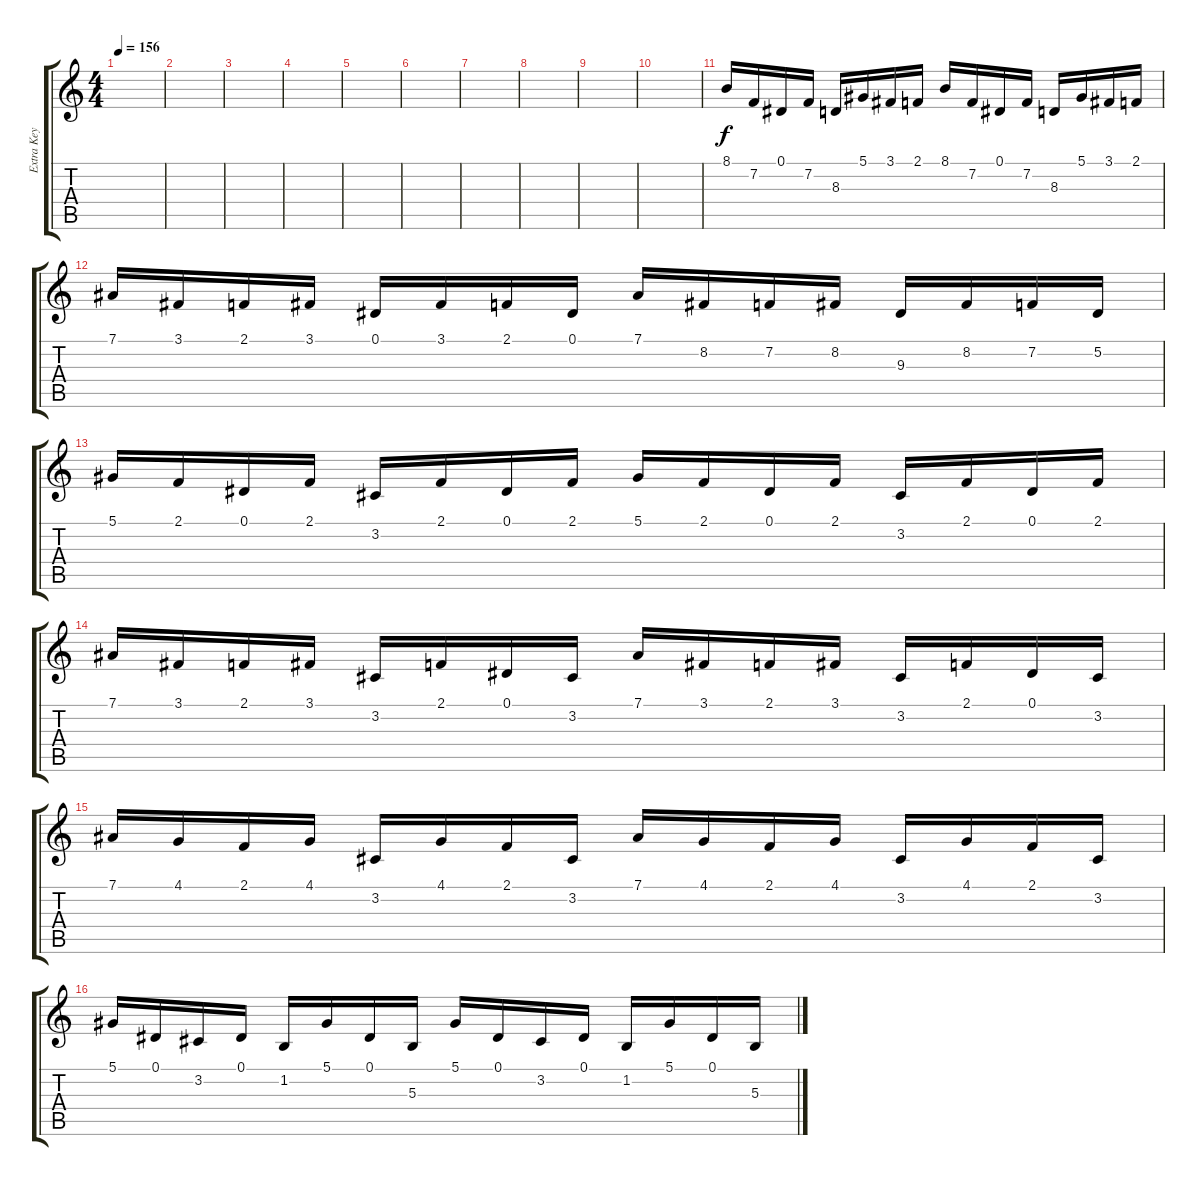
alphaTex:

\track ("Extra Key" "Extra Key") {instrument harpsichord}
\staff {score tabs}
\tuning (Eb4 Bb3 Gb3 Db3 Ab2 Eb2) {hide}
\ts (4 4)
\tempo 156
\clef g2
\ks c
|
|
|
|
|
|
|
|
|
|
8.1.16{volume 16 instrument harpsichord} 7.2.16 0.1.16 7.2.16 8.3.16 5.1.16 3.1.16 2.1.16 8.1.16 7.2.16 0.1.16 7.2.16 8.3.16 5.1.16 3.1.16 2.1.16 |
7.1.16 3.1.16 2.1.16 3.1.16 0.1.16 3.1.16 2.1.16 0.1.16 7.1.16 8.2.16 7.2.16 8.2.16 9.3.16 8.2.16 7.2.16 5.2.16 |
5.1.16 2.1.16 0.1.16 2.1.16 3.2.16 2.1.16 0.1.16 2.1.16 5.1.16 2.1.16 0.1.16 2.1.16 3.2.16 2.1.16 0.1.16 2.1.16 |
7.1.16 3.1.16 2.1.16 3.1.16 3.2.16 2.1.16 0.1.16 3.2.16 7.1.16 3.1.16 2.1.16 3.1.16 3.2.16 2.1.16 0.1.16 3.2.16 |
7.1.16 4.1.16 2.1.16 4.1.16 3.2.16 4.1.16 2.1.16 3.2.16 7.1.16 4.1.16 2.1.16 4.1.16 3.2.16 4.1.16 2.1.16 3.2.16 |
5.1.16 0.1.16 3.2.16 0.1.16 1.2.16 5.1.16 0.1.16 5.3.16 5.1.16 0.1.16 3.2.16 0.1.16 1.2.16 5.1.16 0.1.16 5.3.16
